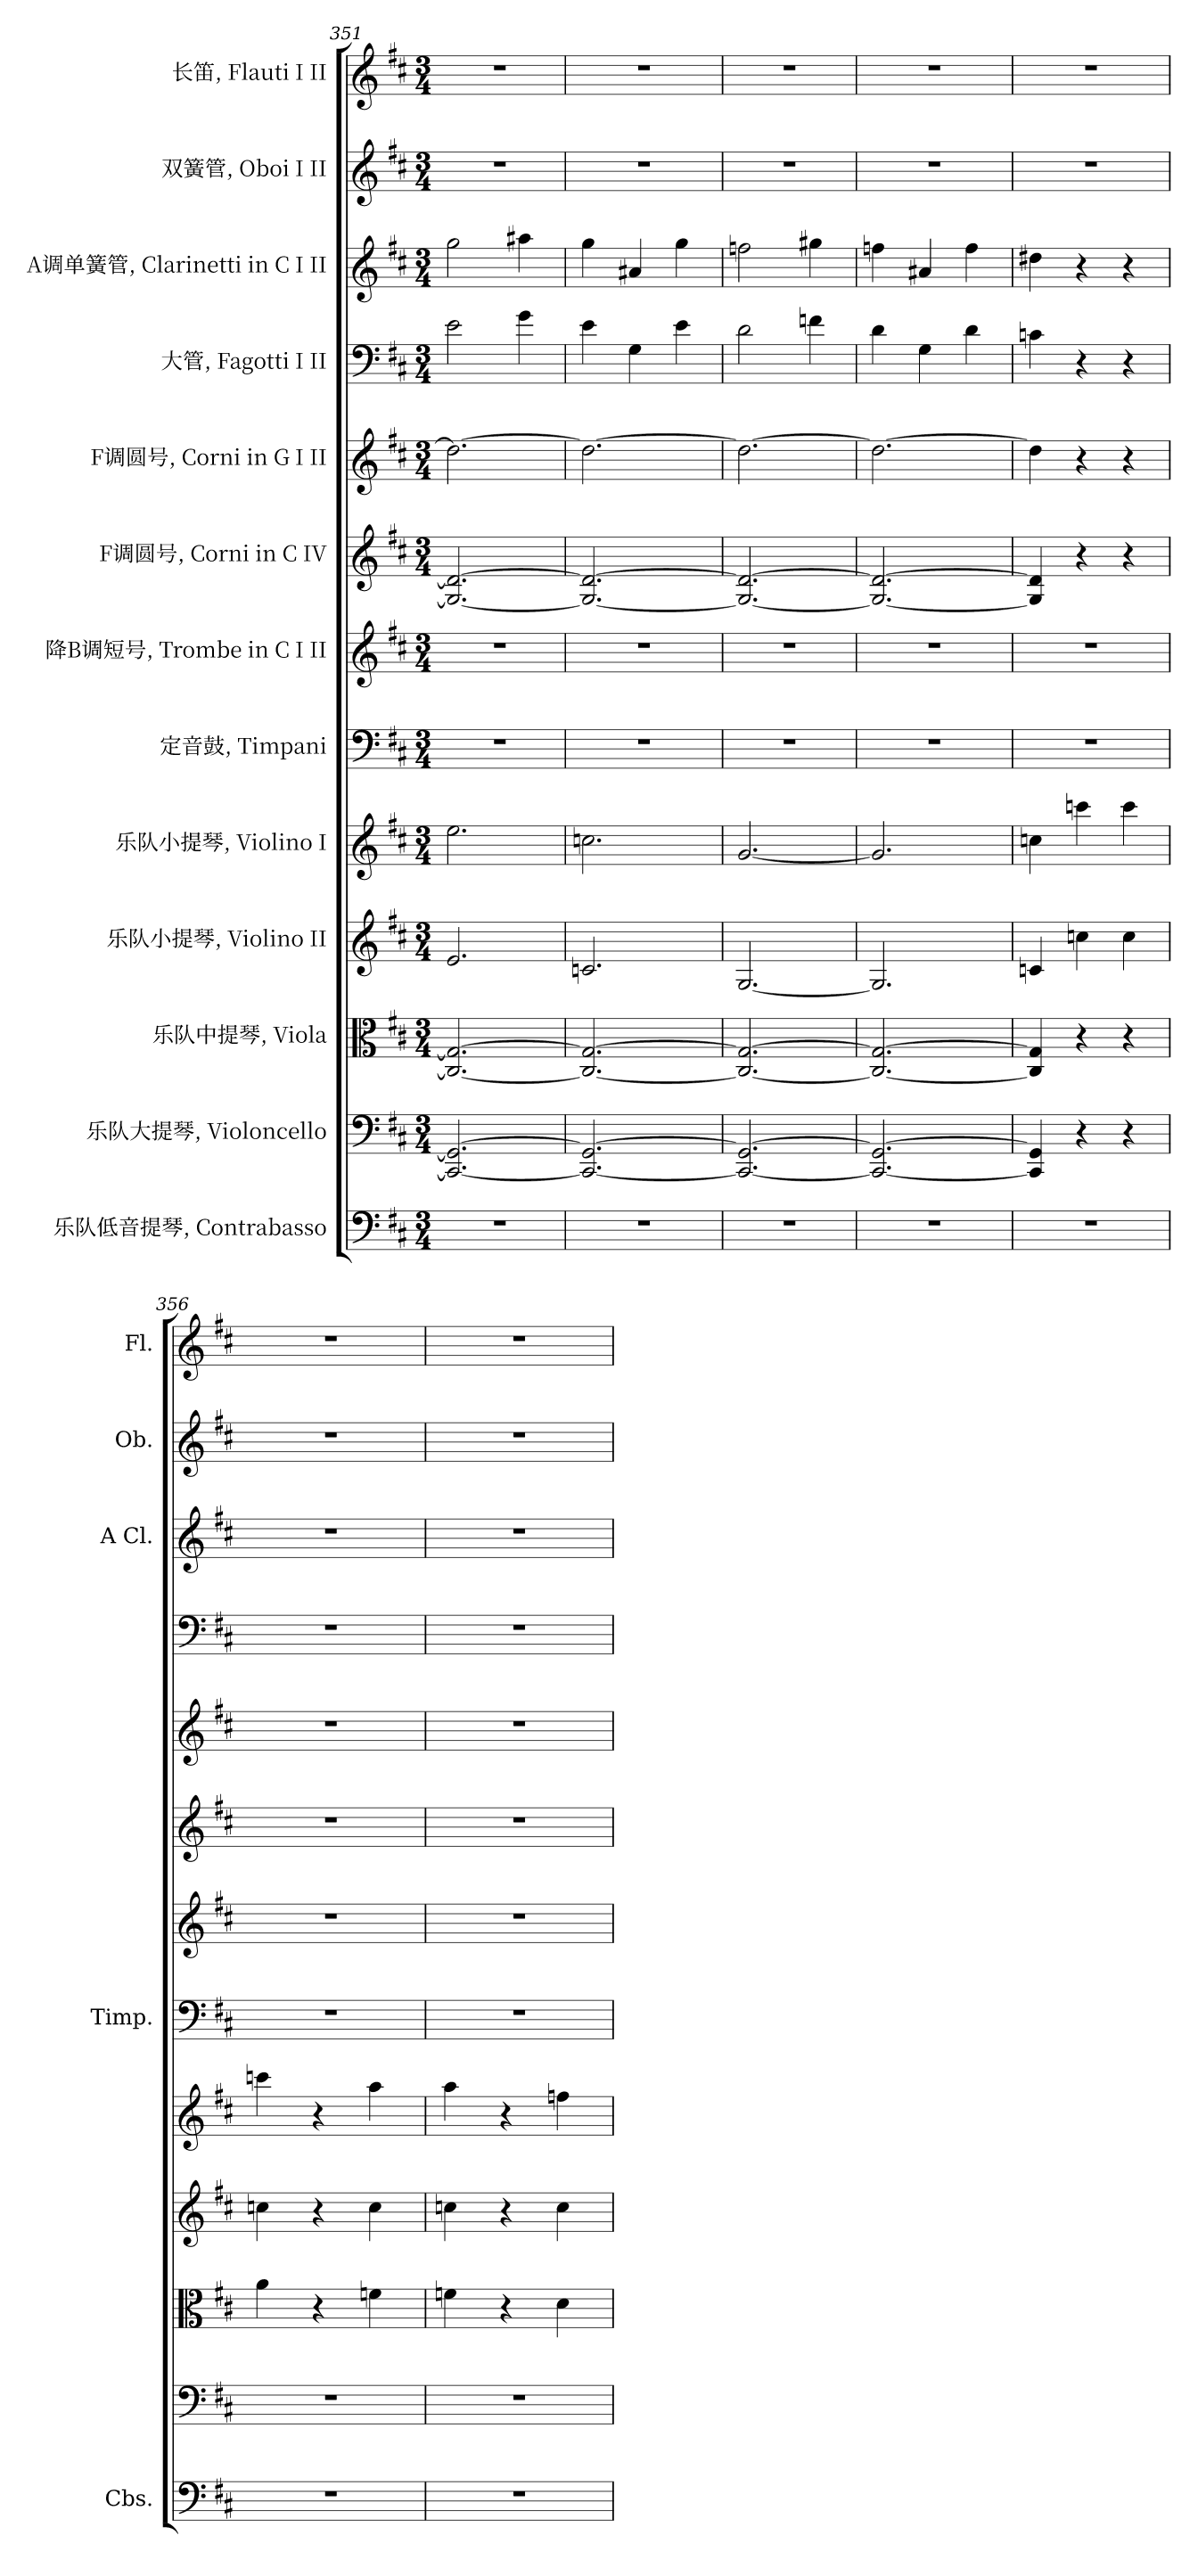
**kern	**kern	**kern	**kern	**kern	**kern	**kern	**kern	**kern	**kern	**kern	**kern	**kern
*part13	*part12	*part11	*part10	*part9	*part8	*part7	*part6	*part5	*part4	*part3	*part2	*part1
*staff13	*staff12	*staff11	*staff10	*staff9	*staff8	*staff7	*staff6	*staff5	*staff4	*staff3	*staff2	*staff1
*I"乐队低音提琴, Contrabasso	*I"乐队大提琴, Violoncello	*I"乐队中提琴, Viola	*I"乐队小提琴, Violino II	*I"乐队小提琴, Violino I	*I"定音鼓, Timpani	*I"降B调短号, Trombe in C I II	*I"F调圆号, Corni in C IV	*I"F调圆号, Corni in G I II	*I"大管, Fagotti I II	*I"A调单簧管, Clarinetti in C I II	*I"双簧管, Oboi I II	*I"长笛, Flauti I II
*I'Cbs.	*	*	*	*	*I'Timp.	*	*	*	*	*I'A Cl.	*I'Ob.	*I'Fl.
*clefF4	*clefF4	*clefC3	*clefG2	*clefG2	*clefF4	*clefG2	*clefG2	*clefG2	*clefF4	*clefG2	*clefG2	*clefG2
*ITrd7c12	*	*	*	*	*	*ITrd1c2	*ITrd4c7	*ITrd4c7	*	*ITrd2c3	*	*
*k[f#c#]	*k[f#c#]	*k[f#c#]	*k[f#c#]	*k[f#c#]	*k[f#c#]	*k[]	*k[f#]	*k[f#]	*k[f#c#]	*k[f#c#g#d#a#]	*k[f#c#]	*k[f#c#]
*M3/4	*M3/4	*M3/4	*M3/4	*M3/4	*M3/4	*M3/4	*M3/4	*M3/4	*M3/4	*M3/4	*M3/4	*M3/4
*MM328	*MM328	*MM328	*MM328	*MM328	*MM328	*MM328	*MM328	*MM328	*MM328	*MM328	*MM328	*MM328
=351	=351	=351	=351	=351	=351	=351	=351	=351	=351	=351	=351	=351
2.r	2.CC/_ 2.GG/_	2.C/_ 2.G/_	2.e/	2.ee\	2.r	2.r	2.C/_ 2.G/_	2.g\_	2e\	2ee\	2.r	2.r
.	.	.	.	.	.	.	.	.	4g\	4ff##X\	.	.
=352	=352	=352	=352	=352	=352	=352	=352	=352	=352	=352	=352	=352
*	*	*	*	*	*	*	*	*	*	*	*	*MM328
2.r	2.CC/_ 2.GG/_	2.C/_ 2.G/_	2.cn/	2.ccn\	2.r	2.r	2.C/_ 2.G/_	2.g\_	4e\	4ee\	2.r	2.r
.	.	.	.	.	.	.	.	.	4G\	4f##X/	.	.
.	.	.	.	.	.	.	.	.	4e\	4ee\	.	.
=353	=353	=353	=353	=353	=353	=353	=353	=353	=353	=353	=353	=353
*	*	*	*	*	*	*	*	*	*	*	*	*MM328
2.r	2.CC/_ 2.GG/_	2.C/_ 2.G/_	[2.G/	[2.g/	2.r	2.r	2.C/_ 2.G/_	2.g\_	2d\	2ddn\	2.r	2.r
.	.	.	.	.	.	.	.	.	4fn\	4ee#X\	.	.
=354	=354	=354	=354	=354	=354	=354	=354	=354	=354	=354	=354	=354
*	*	*	*	*	*	*	*	*	*	*	*	*MM328
2.r	2.CC/_ 2.GG/_	2.C/_ 2.G/_	2.G/]	2.g/]	2.r	2.r	2.C/_ 2.G/_	2.g\_	4d\	4ddn\	2.r	2.r
.	.	.	.	.	.	.	.	.	4G\	4f##X/	.	.
.	.	.	.	.	.	.	.	.	4d\	4dd\	.	.
!!LO:PB:g=z
=355	=355	=355	=355	=355	=355	=355	=355	=355	=355	=355	=355	=355
*	*	*	*	*	*	*	*	*	*	*	*	*MM328
2.r	4CC/] 4GG/]	4C/] 4G/]	4cn/	4ccn\	2.r	2.r	4C/] 4G/]	4g\]	4cn\	4b#X\	2.r	2.r
.	4r	4r	4ccn\	4cccn\	.	.	4r	4r	4r	4r	.	.
.	4r	4r	4cc\	4ccc\	.	.	4r	4r	4r	4r	.	.
=356	=356	=356	=356	=356	=356	=356	=356	=356	=356	=356	=356	=356
*	*	*	*	*	*	*	*	*	*	*	*	*MM334
2.r	2.r	4a\	4ccn\	4cccn\	2.r	2.r	2.r	2.r	2.r	2.r	2.r	2.r
.	.	4r	4r	4r	.	.	.	.	.	.	.	.
.	.	4fn\	4cc\	4aa\	.	.	.	.	.	.	.	.
=357	=357	=357	=357	=357	=357	=357	=357	=357	=357	=357	=357	=357
*	*	*	*	*	*	*	*	*	*	*	*	*MM334
2.r	2.r	4fn\	4ccn\	4aa\	2.r	2.r	2.r	2.r	2.r	2.r	2.r	2.r
.	.	4r	4r	4r	.	.	.	.	.	.	.	.
.	.	4d\	4cc\	4ffn\	.	.	.	.	.	.	.	.
=	=	=	=	=	=	=	=	=	=	=	=	=
*-	*-	*-	*-	*-	*-	*-	*-	*-	*-	*-	*-	*-
